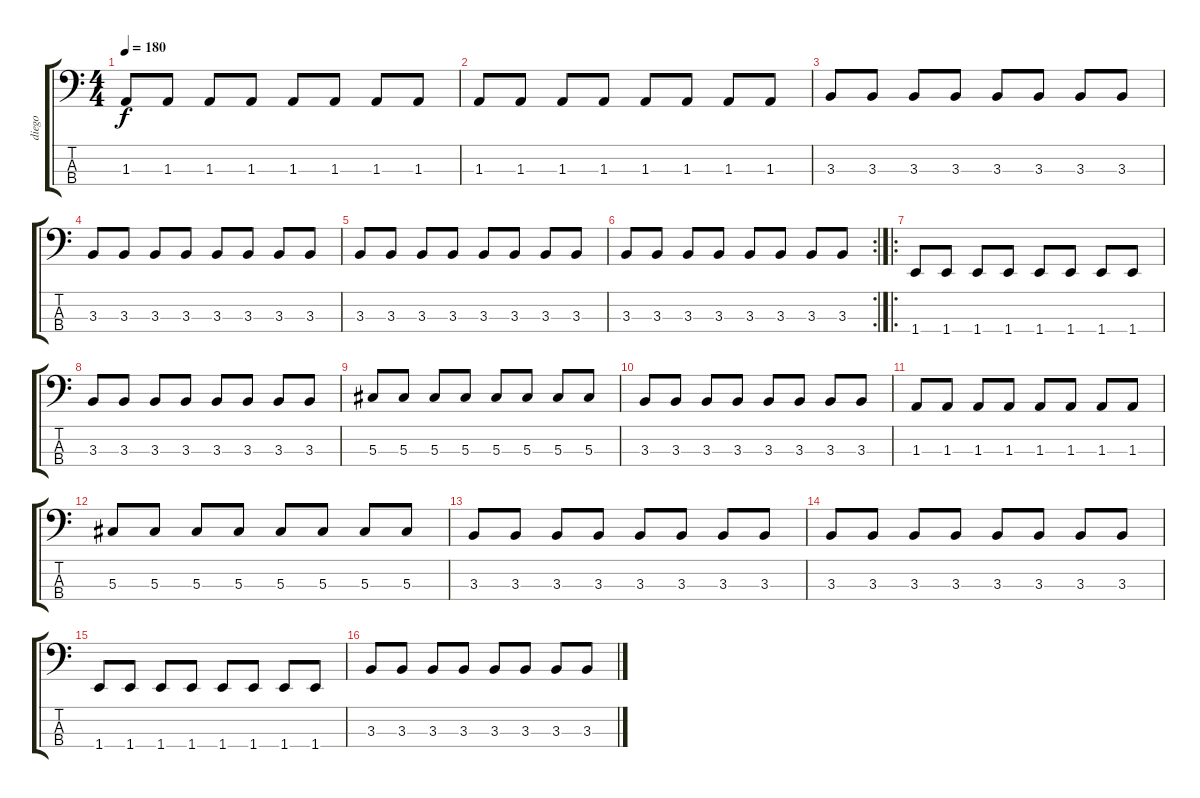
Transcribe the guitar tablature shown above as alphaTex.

\track ("diego" "diego") {instrument electricbassfinger}
\staff {score tabs}
\tuning (Gb2 Db2 Ab1 Eb1) {hide}
\ts (4 4)
\tempo 180
\clef f4
\ks c
1.3.8{dy f} 1.3.8 1.3.8 1.3.8 1.3.8 1.3.8 1.3.8 1.3.8 |
1.3.8 1.3.8 1.3.8 1.3.8 1.3.8 1.3.8 1.3.8 1.3.8 |
3.3.8 3.3.8 3.3.8 3.3.8 3.3.8 3.3.8 3.3.8 3.3.8 |
3.3.8 3.3.8 3.3.8 3.3.8 3.3.8 3.3.8 3.3.8 3.3.8 |
3.3.8 3.3.8 3.3.8 3.3.8 3.3.8 3.3.8 3.3.8 3.3.8 |
\rc 2
3.3.8 3.3.8 3.3.8 3.3.8 3.3.8 3.3.8 3.3.8 3.3.8 |
\ro
1.4.8 1.4.8 1.4.8 1.4.8 1.4.8 1.4.8 1.4.8 1.4.8 |
3.3.8 3.3.8 3.3.8 3.3.8 3.3.8 3.3.8 3.3.8 3.3.8 |
5.3.8 5.3.8 5.3.8 5.3.8 5.3.8 5.3.8 5.3.8 5.3.8 |
3.3.8 3.3.8 3.3.8 3.3.8 3.3.8 3.3.8 3.3.8 3.3.8 |
1.3.8 1.3.8 1.3.8 1.3.8 1.3.8 1.3.8 1.3.8 1.3.8 |
5.3.8 5.3.8 5.3.8 5.3.8 5.3.8 5.3.8 5.3.8 5.3.8 |
3.3.8 3.3.8 3.3.8 3.3.8 3.3.8 3.3.8 3.3.8 3.3.8 |
3.3.8 3.3.8 3.3.8 3.3.8 3.3.8 3.3.8 3.3.8 3.3.8 |
1.4.8 1.4.8 1.4.8 1.4.8 1.4.8 1.4.8 1.4.8 1.4.8 |
3.3.8 3.3.8 3.3.8 3.3.8 3.3.8 3.3.8 3.3.8 3.3.8
